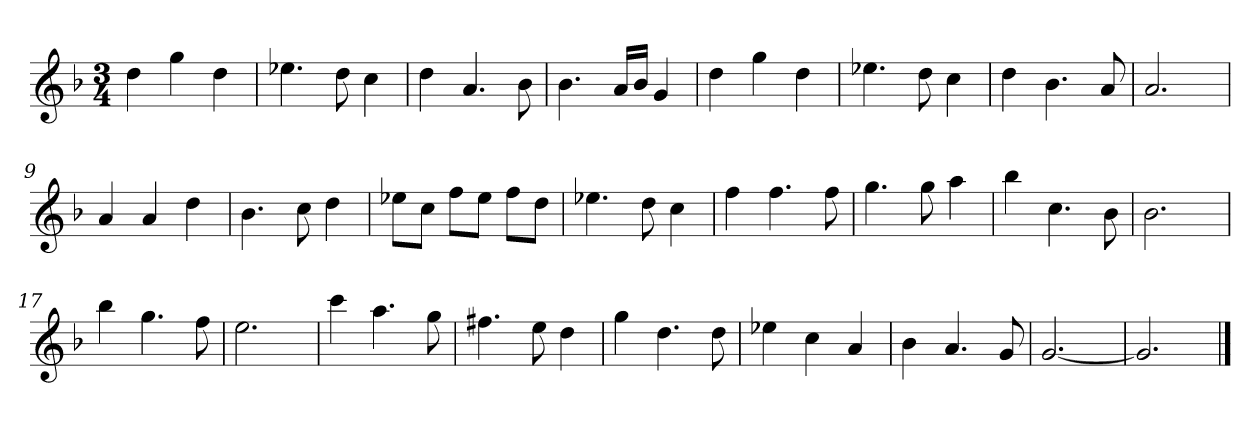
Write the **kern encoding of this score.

**kern
*part1
*staff1
*k[b-]
*M3/4
*MM120
=1
4dd
4gg
4dd
=2
4.ee-X
8dd
4cc
=3
4dd
4.a
8b-
=4
4.b-
16aLL
16b-JJ
4g
=5
4dd
4gg
4dd
=6
4.ee-X
8dd
4cc
=7
4dd
4.b-
8a
=8
2.a
=9
4a
4a
4dd
=10
4.b-
8cc
4dd
=11
8ee-XL
8ccJ
8ffL
8ee-J
8ffL
8ddJ
=12
4.ee-X
8dd
4cc
=13
4ff
4.ff
8ff
=14
4.gg
8gg
4aa
=15
4bb-
4.cc
8b-
=16
2.b-
=17
4bb-
4.gg
8ff
=18
2.ee
=19
4ccc
4.aa
8gg
=20
4.ff#X
8ee
4dd
=21
4gg
4.dd
8dd
=22
4ee-X
4cc
4a
=23
4b-
4.a
8g
=24
[2.g
=25
2.g]
==
*-
